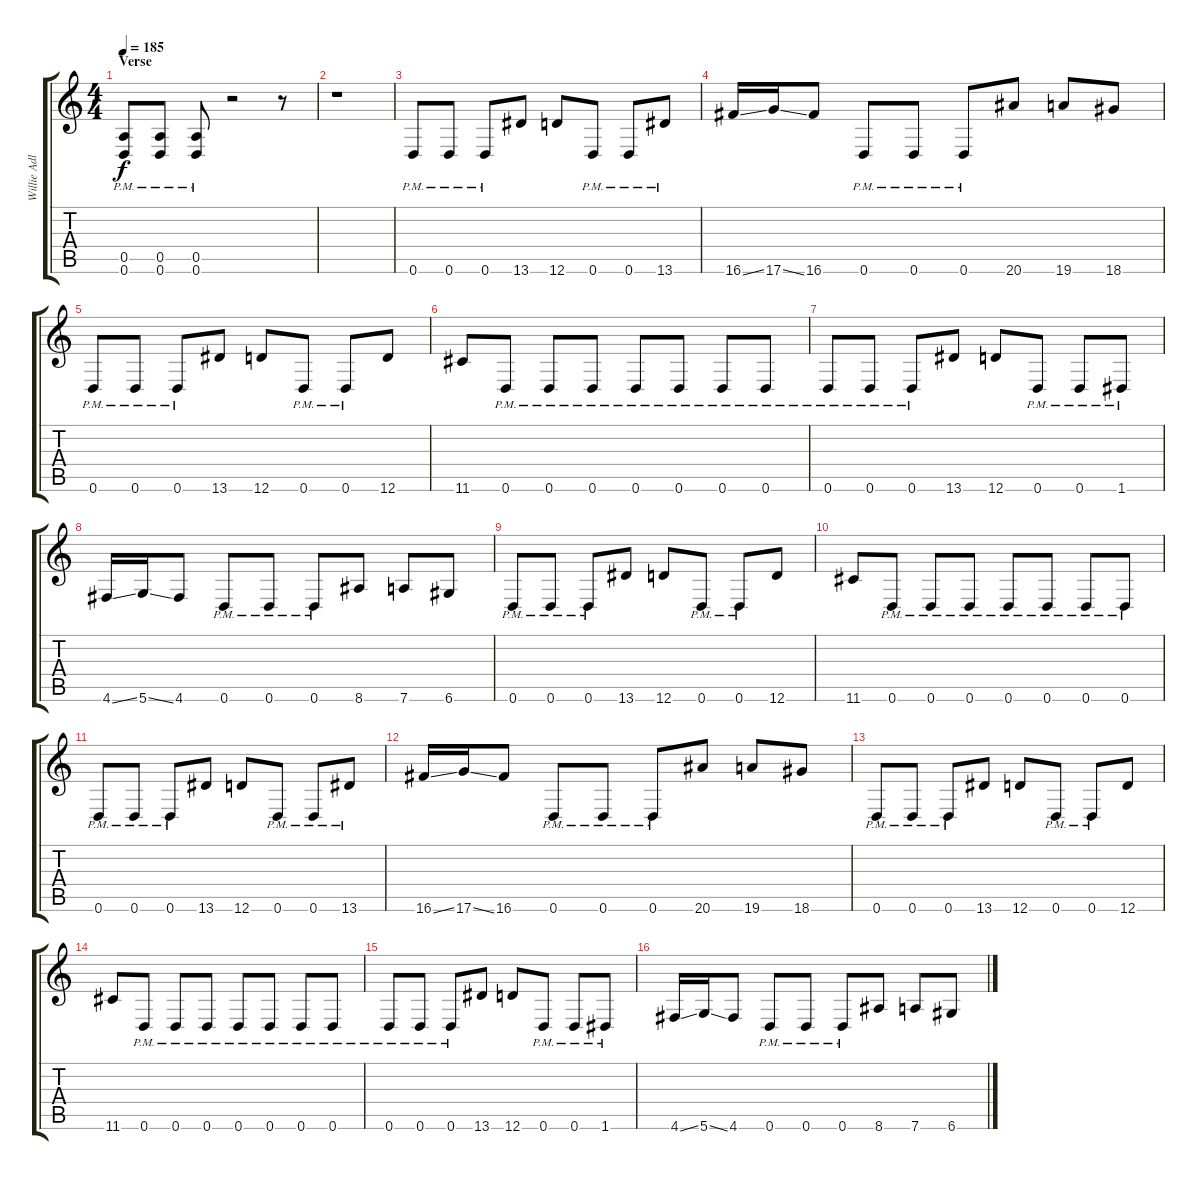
\track ("Willie Adler - Rhythm" "Willie Adl") {instrument distortionguitar}
\staff {score tabs}
\tuning (E4 B3 G3 D3 A2 D2) {hide}
\ts (4 4)
\section ("" "Verse")
\tempo 185
\clef g2
\ks c
(0.5{pm} 0.6{pm}).8{dy f} (0.5{pm} 0.6{pm}).8 (0.5{pm} 0.6{pm}).8 r.2 r.8 |
r.1 |
0.6{pm}.8 0.6{pm}.8 0.6{pm}.8 13.6.8 12.6.8 0.6{pm}.8 0.6{pm}.8 13.6{pm}.8 |
16.6{ss}.16 17.6{ss}.16 16.6.8 0.6{pm}.8 0.6{pm}.8 0.6{pm}.8 20.6.8 19.6.8 18.6.8 |
0.6{pm}.8 0.6{pm}.8 0.6{pm}.8 13.6.8 12.6.8 0.6{pm}.8 0.6{pm}.8 12.6.8 |
11.6.8 0.6{pm}.8 0.6{pm}.8 0.6{pm}.8 0.6{pm}.8 0.6{pm}.8 0.6{pm}.8 0.6{pm}.8 |
0.6{pm}.8 0.6{pm}.8 0.6{pm}.8 13.6.8 12.6.8 0.6{pm}.8 0.6{pm}.8 1.6{pm}.8 |
4.6{ss}.16 5.6{ss}.16 4.6.8 0.6{pm}.8 0.6{pm}.8 0.6{pm}.8 8.6.8 7.6.8 6.6.8 |
0.6{pm}.8 0.6{pm}.8 0.6{pm}.8 13.6.8 12.6.8 0.6{pm}.8 0.6{pm}.8 12.6.8 |
11.6.8 0.6{pm}.8 0.6{pm}.8 0.6{pm}.8 0.6{pm}.8 0.6{pm}.8 0.6{pm}.8 0.6{pm}.8 |
0.6{pm}.8 0.6{pm}.8 0.6{pm}.8 13.6.8 12.6.8 0.6{pm}.8 0.6{pm}.8 13.6{pm}.8 |
16.6{ss}.16 17.6{ss}.16 16.6.8 0.6{pm}.8 0.6{pm}.8 0.6{pm}.8 20.6.8 19.6.8 18.6.8 |
0.6{pm}.8 0.6{pm}.8 0.6{pm}.8 13.6.8 12.6.8 0.6{pm}.8 0.6{pm}.8 12.6.8 |
11.6.8 0.6{pm}.8 0.6{pm}.8 0.6{pm}.8 0.6{pm}.8 0.6{pm}.8 0.6{pm}.8 0.6{pm}.8 |
0.6{pm}.8 0.6{pm}.8 0.6{pm}.8 13.6.8 12.6.8 0.6{pm}.8 0.6{pm}.8 1.6{pm}.8 |
4.6{ss}.16 5.6{ss}.16 4.6.8 0.6{pm}.8 0.6{pm}.8 0.6{pm}.8 8.6.8 7.6.8 6.6.8
